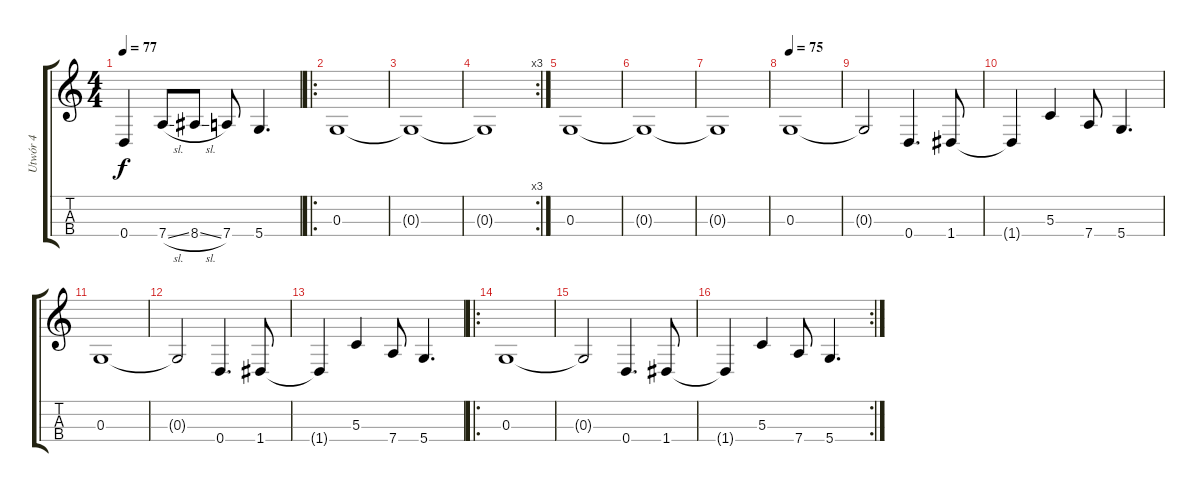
\track ("Utwór 4" "Utwór 4") {instrument electricbassfinger}
\staff {score tabs}
\tuning (E3 B2 G2 D2) {hide}
\ts (4 4)
\tempo 77
\clef g2
\ks c
0.4{t}.4{dy f} 7.4{sl}.8 8.4{sl}.8 7.4.8 5.4.4{d} |
\ro
0.3.1 |
0.3{t}.1 |
\rc 3
0.3{t}.1 |
0.3.1 |
0.3{t}.1 |
0.3{t}.1 |
\tempo 75
0.3.1 |
0.3{t}.2 0.4.4{d} 1.4.8 |
1.4{t}.4 5.3.4 7.4.8 5.4.4{d} |
0.3.1 |
0.3{t}.2 0.4.4{d} 1.4.8 |
1.4{t}.4 5.3.4 7.4.8 5.4.4{d} |
\ro
0.3.1 |
0.3{t}.2 0.4.4{d} 1.4.8 |
\rc 2
1.4{t}.4 5.3.4 7.4.8 5.4.4{d}
